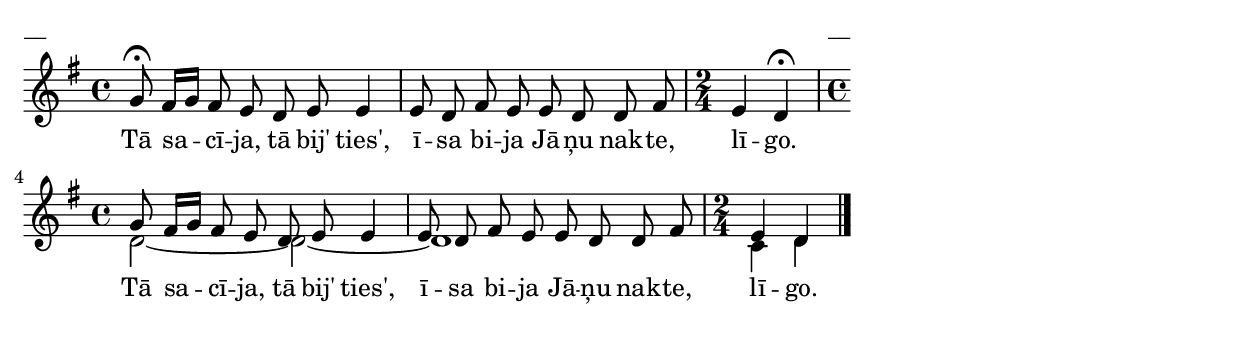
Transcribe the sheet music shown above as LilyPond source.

\version "2.13.16"
%\header {
%    title = "Tā sacīja, tā bij' tiesa"
%}
% Katrīna Riekstiņa, #54 (Iļģi)
\paper {
line-width = 14\cm
left-margin = 0.4\cm
between-system-padding = 0.1\cm
between-system-space = 0.1\cm
}
\layout {
indent = #0
ragged-last = ##f
}


voiceA = \relative c' {
\clef "treble"
\key g \major
\time 4/4
g'8\fermata fis16[ g] fis8 e d e e4 |
e8 d fis e e d d fis 
\time 2/4
e4 d\fermata
\time 4/4
g8 fis16[ g] fis8 e d e e4 |
e8 d fis e e d d fis 
\time 2/4
e4 d
\bar "|."
} 


voiceB = \relative c' {
\clef "treble"
\key g \major
\time 4/4
s1 | s1 
\time 2/4
s2
\time 4/4
d2~ d2~ | d1 
\time 2/4
c4 d
\bar "|."
} 

lyricA = \lyricmode {
Tā sa -- cī -- ja, tā bij' ties', ī -- sa bi -- ja Jā -- ņu nak -- te, lī -- go. 
Tā sa -- cī -- ja, tā bij' ties', ī -- sa bi -- ja Jā -- ņu nak -- te, lī -- go. 
}



fullScore = <<
\new Staff {
<<
\new Voice = "voiceA" { \voiceOne \autoBeamOff \voiceA }
\new Voice = "voiceB" { \voiceTwo \autoBeamOff \voiceB }
\lyricsto "voiceA" \new Lyrics \lyricA
>>
}
>>

\score {
\fullScore
\header { piece = "__" opus = "__" }
}
\markup { \with-color #(x11-color 'white) \sans \smaller "__" }
\score {
\unfoldRepeats
\fullScore
\midi {
\context { \Staff \remove "Staff_performer" }
\context { \Voice \consists "Staff_performer" }
}
}



